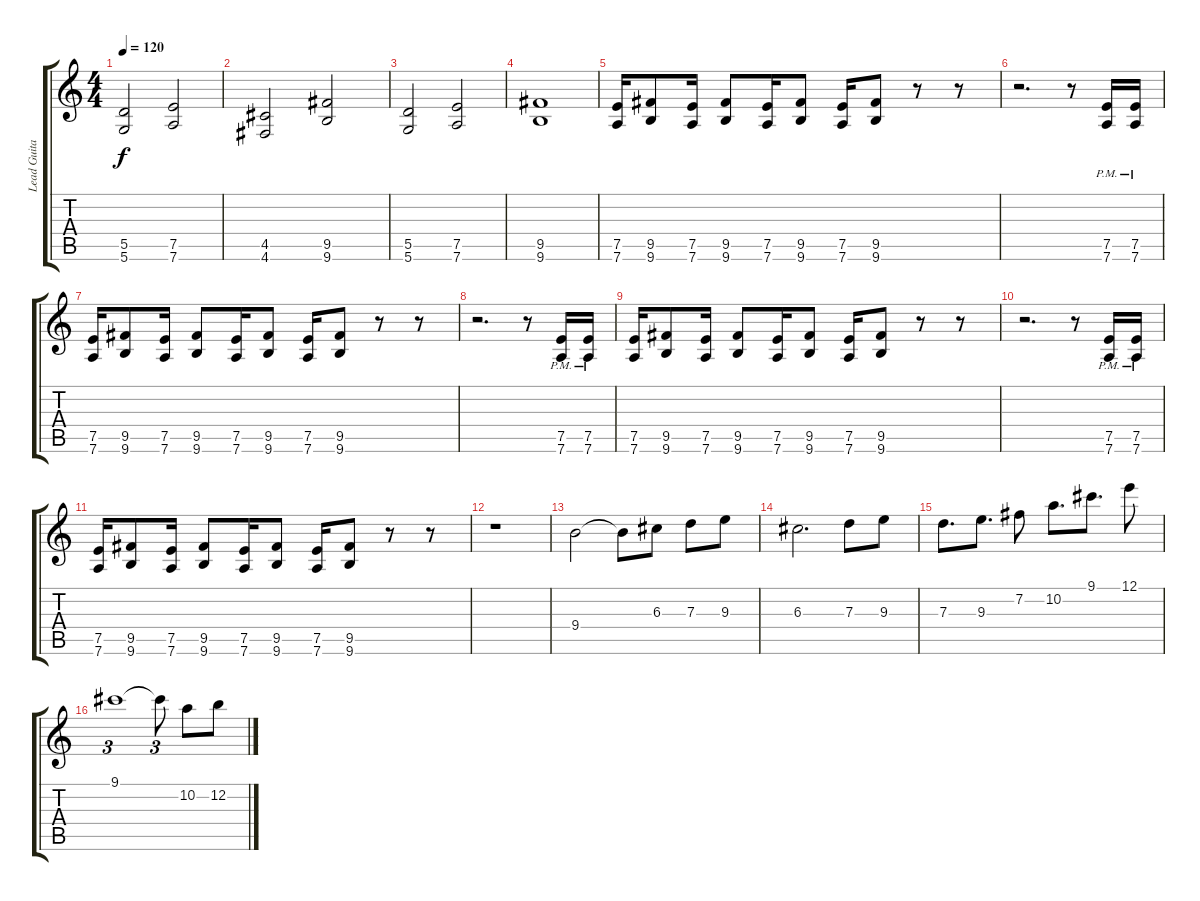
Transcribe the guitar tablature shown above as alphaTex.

\track ("Lead Guitar" "Lead Guita") {instrument distortionguitar}
\staff {score tabs}
\tuning (E4 B3 G3 D3 A2 D2) {hide}
\ts (4 4)
\tempo 120
\clef g2
\ks c
(5.5 5.6).2{dy f} (7.5 7.6).2 |
(4.5 4.6).2 (9.5 9.6).2 |
(5.5 5.6).2 (7.5 7.6).2 |
(9.5 9.6).1 |
(7.5 7.6).16 (9.5 9.6).8 (7.5 7.6).16 (9.5 9.6).8 (7.5 7.6).16 (9.5 9.6).8 (7.5 7.6).16 (9.5 9.6).8 r.8 r.8 |
r.2{d} r.8 (7.5{pm} 7.6{pm}).16 (7.5{pm} 7.6{pm}).16 |
(7.5 7.6).16 (9.5 9.6).8 (7.5 7.6).16 (9.5 9.6).8 (7.5 7.6).16 (9.5 9.6).8 (7.5 7.6).16 (9.5 9.6).8 r.8 r.8 |
r.2{d} r.8 (7.5{pm} 7.6{pm}).16 (7.5{pm} 7.6{pm}).16 |
(7.5 7.6).16 (9.5 9.6).8 (7.5 7.6).16 (9.5 9.6).8 (7.5 7.6).16 (9.5 9.6).8 (7.5 7.6).16 (9.5 9.6).8 r.8 r.8 |
r.2{d} r.8 (7.5{pm} 7.6{pm}).16 (7.5{pm} 7.6{pm}).16 |
(7.5 7.6).16 (9.5 9.6).8 (7.5 7.6).16 (9.5 9.6).8 (7.5 7.6).16 (9.5 9.6).8 (7.5 7.6).16 (9.5 9.6).8 r.8 r.8 |
r.1 |
9.4.2 9.4{t}.8 6.3.8 7.3.8 9.3.8 |
6.3.2{d} 7.3.8 9.3.8 |
7.3.8{d} 9.3.8{d} 7.2.8 10.2.8{d} 9.1.8{d} 12.1.8 |
9.1.1{tu (3 2)} 9.1{t}.8{tu (3 2)} 10.2.8 12.2.8
